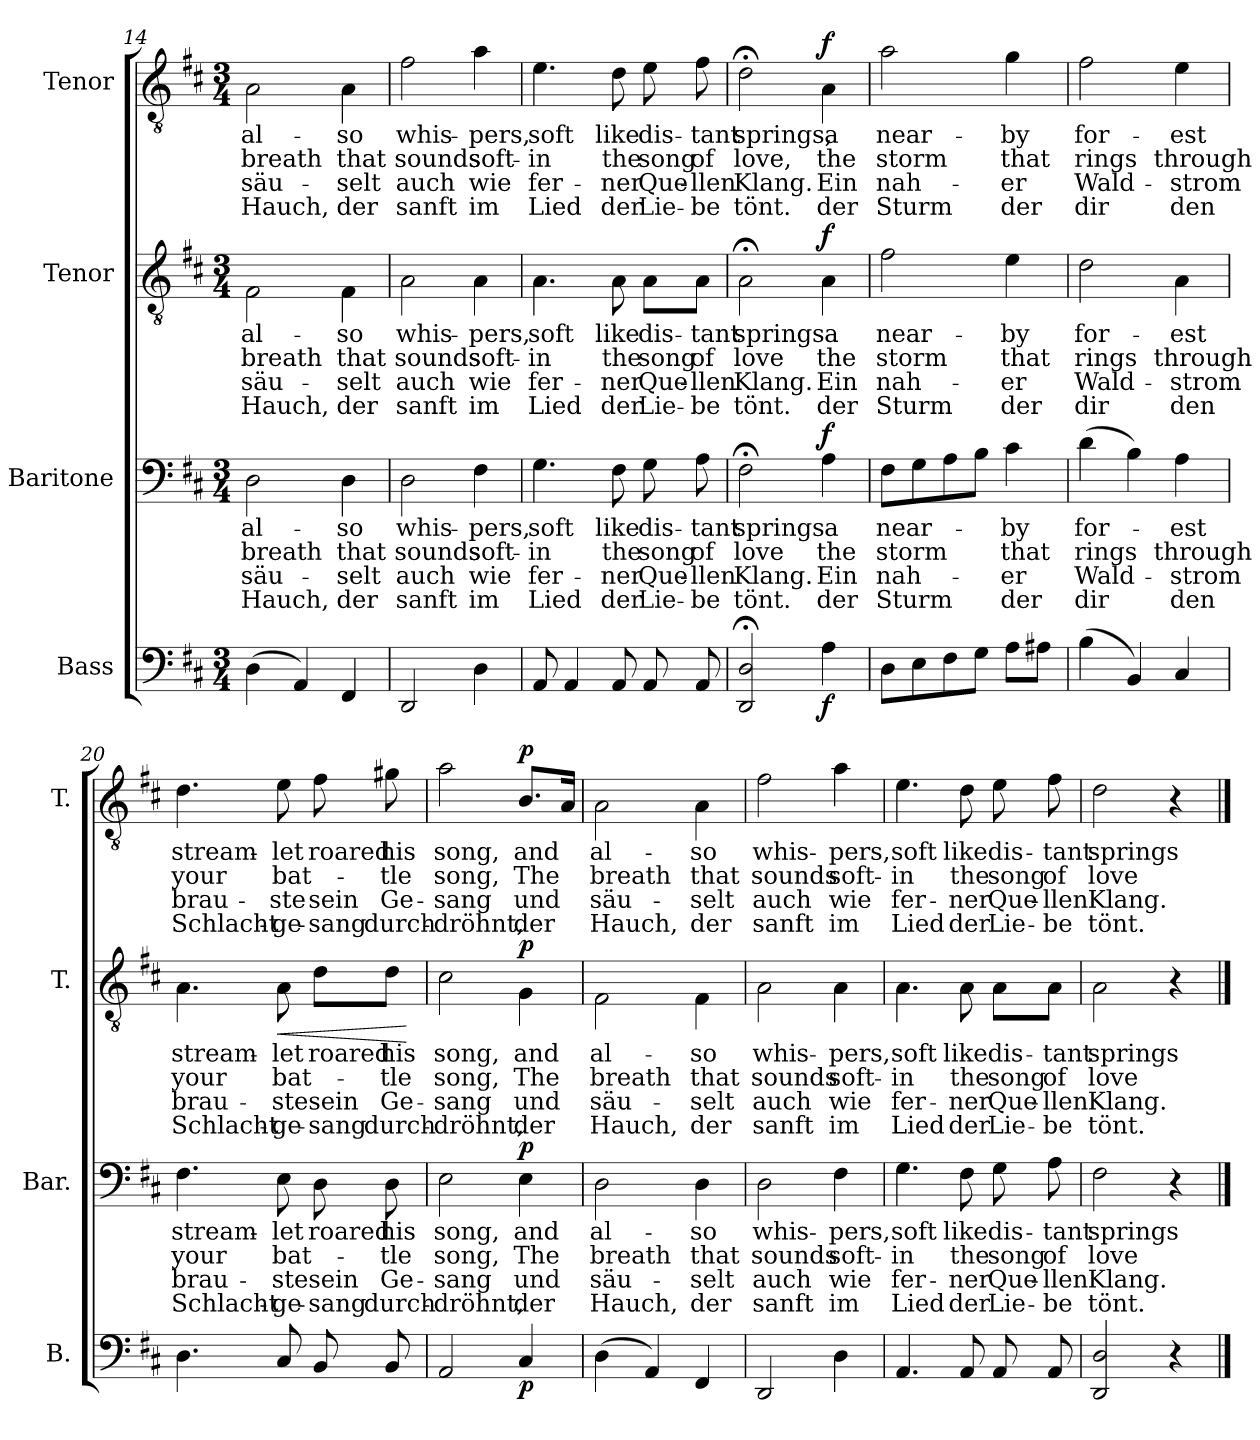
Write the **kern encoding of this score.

**kern	**dynam	**kern	**text	**text	**text	**text	**dynam	**kern	**text	**text	**text	**text	**dynam	**kern	**text	**text	**text	**text	**dynam
*part4	*part4	*part3	*part3	*part3	*part3	*part3	*part3	*part2	*part2	*part2	*part2	*part2	*part2	*part1	*part1	*part1	*part1	*part1	*part1
*staff4	*staff4	*staff3	*staff3	*staff3	*staff3	*staff3	*staff3	*staff2	*staff2	*staff2	*staff2	*staff2	*staff2	*staff1	*staff1	*staff1	*staff1	*staff1	*staff1
*I"Bass	*	*I"Baritone	*	*	*	*	*	*I"Tenor	*	*	*	*	*	*I"Tenor	*	*	*	*	*
*I'B.	*	*I'Bar.	*	*	*	*	*	*I'T.	*	*	*	*	*	*I'T.	*	*	*	*	*
*clefF4	*	*clefF4	*	*	*	*	*	*clefGv2	*	*	*	*	*	*clefGv2	*	*	*	*	*
*k[f#c#]	*	*k[f#c#]	*	*	*	*	*	*k[f#c#]	*	*	*	*	*	*k[f#c#]	*	*	*	*	*
*D:	*	*D:	*	*	*	*	*	*D:	*	*	*	*	*	*D:	*	*	*	*	*
*M3/4	*	*M3/4	*	*	*	*	*	*M3/4	*	*	*	*	*	*M3/4	*	*	*	*	*
=14	=14	=14	=14	=14	=14	=14	=14	=14	=14	=14	=14	=14	=14	=14	=14	=14	=14	=14	=14
!	!	!	!LO:LY:b	!LO:LY:b	!LO:LY:b	!LO:LY:b	!	!	!LO:LY:b	!LO:LY:b	!LO:LY:b	!LO:LY:b	!	!	!LO:LY:b	!LO:LY:b	!LO:LY:b	!LO:LY:b	!
(4D\	.	2D\	al-	breath	säu-	Hauch,	.	2F#\	al-	breath	säu-	Hauch,	.	2A\	al-	breath	säu-	Hauch,	.
4AA/)	.	.	.	.	.	.	.	.	.	.	.	.	.	.	.	.	.	.	.
!	!	!	!LO:LY:b	!LO:LY:b	!LO:LY:b	!LO:LY:b	!	!	!LO:LY:b	!LO:LY:b	!LO:LY:b	!LO:LY:b	!	!	!LO:LY:b	!LO:LY:b	!LO:LY:b	!LO:LY:b	!
4FF#/	.	4D\	-so	that	-selt	der	.	4F#\	-so	that	-selt	der	.	4A\	-so	that	-selt	der	.
=15	=15	=15	=15	=15	=15	=15	=15	=15	=15	=15	=15	=15	=15	=15	=15	=15	=15	=15	=15
!	!	!	!LO:LY:b	!LO:LY:b	!LO:LY:b	!LO:LY:b	!	!	!LO:LY:b	!LO:LY:b	!LO:LY:b	!LO:LY:b	!	!	!LO:LY:b	!LO:LY:b	!LO:LY:b	!LO:LY:b	!
2DD/	.	2D\	whis-	sounds	auch	sanft	.	2A\	whis-	sounds	auch	sanft	.	2f#\	whis-	sounds	auch	sanft	.
!	!	!	!LO:LY:b	!LO:LY:b	!LO:LY:b	!LO:LY:b	!	!	!LO:LY:b	!LO:LY:b	!LO:LY:b	!LO:LY:b	!	!	!LO:LY:b	!LO:LY:b	!LO:LY:b	!LO:LY:b	!
4D\	.	4F#\	-pers,	soft-	wie	im	.	4A\	-pers,	soft-	wie	im	.	4a\	-pers,	soft-	wie	im	.
=16	=16	=16	=16	=16	=16	=16	=16	=16	=16	=16	=16	=16	=16	=16	=16	=16	=16	=16	=16
!	!	!	!LO:LY:b	!LO:LY:b	!LO:LY:b	!LO:LY:b	!	!	!LO:LY:b	!LO:LY:b	!LO:LY:b	!LO:LY:b	!	!	!LO:LY:b	!LO:LY:b	!LO:LY:b	!LO:LY:b	!
8AA/	.	4.G\	soft	-in	fer-	Lied	.	4.A\	soft	-in	fer-	Lied	.	4.e\	soft	-in	fer-	Lied	.
4AA/	.	.	.	.	.	.	.	.	.	.	.	.	.	.	.	.	.	.	.
!	!	!	!LO:LY:b	!LO:LY:b	!LO:LY:b	!LO:LY:b	!	!	!LO:LY:b	!LO:LY:b	!LO:LY:b	!LO:LY:b	!	!	!LO:LY:b	!LO:LY:b	!LO:LY:b	!LO:LY:b	!
8AA/	.	8F#\	like	the	-ner	der	.	8A\	like	the	-ner	der	.	8d\	like	the	-ner	der	.
!	!	!	!LO:LY:b	!LO:LY:b	!LO:LY:b	!LO:LY:b	!	!	!LO:LY:b	!LO:LY:b	!LO:LY:b	!LO:LY:b	!	!	!LO:LY:b	!LO:LY:b	!LO:LY:b	!LO:LY:b	!
8AA/	.	8G\	dis-	song	Que-	Lie-	.	8A\L	dis-	song	Que-	Lie-	.	8e\	dis-	song	Que-	Lie-	.
!	!	!	!LO:LY:b	!LO:LY:b	!LO:LY:b	!LO:LY:b	!	!	!LO:LY:b	!LO:LY:b	!LO:LY:b	!LO:LY:b	!	!	!LO:LY:b	!LO:LY:b	!LO:LY:b	!LO:LY:b	!
8AA/	.	8A\	-tant	of	-llen	-be	.	8A\J	-tant	of	-llen	-be	.	8f#\	-tant	of	-llen	-be	.
=17	=17	=17	=17	=17	=17	=17	=17	=17	=17	=17	=17	=17	=17	=17	=17	=17	=17	=17	=17
!	!	!	!LO:LY:b	!LO:LY:b	!LO:LY:b	!LO:LY:b	!	!	!LO:LY:b	!LO:LY:b	!LO:LY:b	!LO:LY:b	!	!	!LO:LY:b	!LO:LY:b	!LO:LY:b	!LO:LY:b	!
2DD/;< 2D/;<	.	2F#;<\	springs	love	Klang.	tönt.	.	2A;<\	springs	love	Klang.	tönt.	.	2d;<\	springs,	love,	Klang.	tönt.	.
!	!LO:DY:b	!	!LO:LY:b	!LO:LY:b	!LO:LY:b	!LO:LY:b	!LO:DY:b	!	!LO:LY:b	!LO:LY:b	!LO:LY:b	!LO:LY:b	!LO:DY:b	!	!LO:LY:b	!LO:LY:b	!LO:LY:b	!LO:LY:b	!LO:DY:b
4A\	f	4A\	a	the	Ein	der	f	4A\	a	the	Ein	der	f	4A\	a	the	Ein	der	f
=18	=18	=18	=18	=18	=18	=18	=18	=18	=18	=18	=18	=18	=18	=18	=18	=18	=18	=18	=18
!	!	!	!LO:LY:b	!LO:LY:b	!LO:LY:b	!LO:LY:b	!	!	!LO:LY:b	!LO:LY:b	!LO:LY:b	!LO:LY:b	!	!	!LO:LY:b	!LO:LY:b	!LO:LY:b	!LO:LY:b	!
8D\L	.	8F#\L	near-	storm	nah-	Sturm	.	2f#\	near-	storm	nah-	Sturm	.	2a\	near-	storm	nah-	Sturm	.
8E\	.	8G\	.	.	.	.	.	.	.	.	.	.	.	.	.	.	.	.	.
8F#\	.	8A\	.	.	.	.	.	.	.	.	.	.	.	.	.	.	.	.	.
8G\J	.	8B\J	.	.	.	.	.	.	.	.	.	.	.	.	.	.	.	.	.
!	!	!	!LO:LY:b	!LO:LY:b	!LO:LY:b	!LO:LY:b	!	!	!LO:LY:b	!LO:LY:b	!LO:LY:b	!LO:LY:b	!	!	!LO:LY:b	!LO:LY:b	!LO:LY:b	!LO:LY:b	!
8A\L	.	4c#\	-by	that	-er	der	.	4e\	-by	that	-er	der	.	4g\	-by	that	-er	der	.
8A#X\J	.	.	.	.	.	.	.	.	.	.	.	.	.	.	.	.	.	.	.
=19	=19	=19	=19	=19	=19	=19	=19	=19	=19	=19	=19	=19	=19	=19	=19	=19	=19	=19	=19
!	!	!	!LO:LY:b	!LO:LY:b	!LO:LY:b	!LO:LY:b	!	!	!LO:LY:b	!LO:LY:b	!LO:LY:b	!LO:LY:b	!	!	!LO:LY:b	!LO:LY:b	!LO:LY:b	!LO:LY:b	!
(4B\	.	(4d\	for-	rings	Wald-	dir	.	2d\	for-	rings	Wald-	dir	.	2f#\	for-	rings	Wald-	dir	.
4BB/)	.	4B\)	.	.	.	.	.	.	.	.	.	.	.	.	.	.	.	.	.
!	!	!	!LO:LY:b	!LO:LY:b	!LO:LY:b	!LO:LY:b	!	!	!LO:LY:b	!LO:LY:b	!LO:LY:b	!LO:LY:b	!	!	!LO:LY:b	!LO:LY:b	!LO:LY:b	!LO:LY:b	!
4C#/	.	4A\	-est	through	-strom	den	.	4A\	-est	through	-strom	den	.	4e\	-est	through	-strom	den	.
!!LO:PB:g=z
=20	=20	=20	=20	=20	=20	=20	=20	=20	=20	=20	=20	=20	=20	=20	=20	=20	=20	=20	=20
!	!	!	!LO:LY:b	!LO:LY:b	!LO:LY:b	!LO:LY:b	!	!	!LO:LY:b	!LO:LY:b	!LO:LY:b	!LO:LY:b	!	!	!LO:LY:b	!LO:LY:b	!LO:LY:b	!LO:LY:b	!
4.D\	.	4.F#\	stream-	your	brau-	Schlacht-	.	4.A\	stream-	your	brau-	Schlacht-	.	4.d\	stream-	your	brau-	Schlacht-	.
!	!	!	!LO:LY:b	!LO:LY:b	!LO:LY:b	!LO:LY:b	!	!	!LO:LY:b	!LO:LY:b	!LO:LY:b	!LO:LY:b	!LO:HP:b	!	!LO:LY:b	!LO:LY:b	!LO:LY:b	!LO:LY:b	!
8C#/	.	8E\	-let	bat-	-ste	-ge-	.	8A\	-let	bat-	-ste	-ge-	<	8e\	-let	bat-	-ste	-ge-	.
!	!	!	!LO:LY:b	!	!LO:LY:b	!LO:LY:b	!	!	!LO:LY:b	!	!LO:LY:b	!LO:LY:b	!	!	!LO:LY:b	!	!LO:LY:b	!LO:LY:b	!
8BB/	.	8D\	roared	.	sein	-sang	.	8d\L	roared	.	sein	-sang	.	8f#\	roared	.	sein	-sang	.
!	!	!	!LO:LY:b	!LO:LY:b	!LO:LY:b	!LO:LY:b	!	!	!LO:LY:b	!LO:LY:b	!LO:LY:b	!LO:LY:b	!	!	!LO:LY:b	!LO:LY:b	!LO:LY:b	!LO:LY:b	!
8BB/	.	8D\	his	-tle	Ge-	durch-	.	8d\J	his	-tle	Ge-	durch-	.	8g#X\	his	-tle	Ge-	durch-	.
.	.	.	.	.	.	.	.	.	.	.	.	.	[	.	.	.	.	.	.
=21	=21	=21	=21	=21	=21	=21	=21	=21	=21	=21	=21	=21	=21	=21	=21	=21	=21	=21	=21
!	!	!	!LO:LY:b	!LO:LY:b	!LO:LY:b	!LO:LY:b	!	!	!LO:LY:b	!LO:LY:b	!LO:LY:b	!LO:LY:b	!	!	!LO:LY:b	!LO:LY:b	!LO:LY:b	!LO:LY:b	!
2AA/	.	2E\	song,	song,	-sang	-dröhnt,	.	2c#\	song,	song,	-sang	-dröhnt,	.	2a\	song,	song,	-sang	-dröhnt,	.
!	!LO:DY:b	!	!LO:LY:b	!LO:LY:b	!LO:LY:b	!LO:LY:b	!LO:DY:b	!	!LO:LY:b	!LO:LY:b	!LO:LY:b	!LO:LY:b	!LO:DY:b	!	!LO:LY:b	!LO:LY:b	!LO:LY:b	!LO:LY:b	!LO:DY:b
4C#/	p	4E\	and	The	und	der	p	4G\	and	The	und	der	p	8.B/L	and	The	und	der	p
.	.	.	.	.	.	.	.	.	.	.	.	.	.	16A/Jk	.	.	.	.	.
=22	=22	=22	=22	=22	=22	=22	=22	=22	=22	=22	=22	=22	=22	=22	=22	=22	=22	=22	=22
!	!	!	!LO:LY:b	!LO:LY:b	!LO:LY:b	!LO:LY:b	!	!	!LO:LY:b	!LO:LY:b	!LO:LY:b	!LO:LY:b	!	!	!LO:LY:b	!LO:LY:b	!LO:LY:b	!LO:LY:b	!
(4D\	.	2D\	al-	breath	säu-	Hauch,	.	2F#\	al-	breath	säu-	Hauch,	.	2A\	al-	breath	säu-	Hauch,	.
4AA/)	.	.	.	.	.	.	.	.	.	.	.	.	.	.	.	.	.	.	.
!	!	!	!LO:LY:b	!LO:LY:b	!LO:LY:b	!LO:LY:b	!	!	!LO:LY:b	!LO:LY:b	!LO:LY:b	!LO:LY:b	!	!	!LO:LY:b	!LO:LY:b	!LO:LY:b	!LO:LY:b	!
4FF#/	.	4D\	-so	that	-selt	der	.	4F#\	-so	that	-selt	der	.	4A\	-so	that	-selt	der	.
=23	=23	=23	=23	=23	=23	=23	=23	=23	=23	=23	=23	=23	=23	=23	=23	=23	=23	=23	=23
!	!	!	!LO:LY:b	!LO:LY:b	!LO:LY:b	!LO:LY:b	!	!	!LO:LY:b	!LO:LY:b	!LO:LY:b	!LO:LY:b	!	!	!LO:LY:b	!LO:LY:b	!LO:LY:b	!LO:LY:b	!
2DD/	.	2D\	whis-	sounds	auch	sanft	.	2A\	whis-	sounds	auch	sanft	.	2f#\	whis-	sounds	auch	sanft	.
!	!	!	!LO:LY:b	!LO:LY:b	!LO:LY:b	!LO:LY:b	!	!	!LO:LY:b	!LO:LY:b	!LO:LY:b	!LO:LY:b	!	!	!LO:LY:b	!LO:LY:b	!LO:LY:b	!LO:LY:b	!
4D\	.	4F#\	-pers,	soft-	wie	im	.	4A\	-pers,	soft-	wie	im	.	4a\	-pers,	soft-	wie	im	.
=24	=24	=24	=24	=24	=24	=24	=24	=24	=24	=24	=24	=24	=24	=24	=24	=24	=24	=24	=24
!	!	!	!LO:LY:b	!LO:LY:b	!LO:LY:b	!LO:LY:b	!	!	!LO:LY:b	!LO:LY:b	!LO:LY:b	!LO:LY:b	!	!	!LO:LY:b	!LO:LY:b	!LO:LY:b	!LO:LY:b	!
4.AA/	.	4.G\	soft	-in	fer-	Lied	.	4.A\	soft	-in	fer-	Lied	.	4.e\	soft	-in	fer-	Lied	.
!	!	!	!LO:LY:b	!LO:LY:b	!LO:LY:b	!LO:LY:b	!	!	!LO:LY:b	!LO:LY:b	!LO:LY:b	!LO:LY:b	!	!	!LO:LY:b	!LO:LY:b	!LO:LY:b	!LO:LY:b	!
8AA/	.	8F#\	like	the	-ner	der	.	8A\	like	the	-ner	der	.	8d\	like	the	-ner	der	.
!	!	!	!LO:LY:b	!LO:LY:b	!LO:LY:b	!LO:LY:b	!	!	!LO:LY:b	!LO:LY:b	!LO:LY:b	!LO:LY:b	!	!	!LO:LY:b	!LO:LY:b	!LO:LY:b	!LO:LY:b	!
8AA/	.	8G\	dis-	song	Que-	Lie-	.	8A\L	dis-	song	Que-	Lie-	.	8e\	dis-	song	Que-	Lie-	.
!	!	!	!LO:LY:b	!LO:LY:b	!LO:LY:b	!LO:LY:b	!	!	!LO:LY:b	!LO:LY:b	!LO:LY:b	!LO:LY:b	!	!	!LO:LY:b	!LO:LY:b	!LO:LY:b	!LO:LY:b	!
8AA/	.	8A\	-tant	of	-llen	-be	.	8A\J	-tant	of	-llen	-be	.	8f#\	-tant	of	-llen	-be	.
=25	=25	=25	=25	=25	=25	=25	=25	=25	=25	=25	=25	=25	=25	=25	=25	=25	=25	=25	=25
!	!	!	!LO:LY:b	!LO:LY:b	!LO:LY:b	!LO:LY:b	!	!	!LO:LY:b	!LO:LY:b	!LO:LY:b	!LO:LY:b	!	!	!LO:LY:b	!LO:LY:b	!LO:LY:b	!LO:LY:b	!
2DD/ 2D/	.	2F#\	springs	love	Klang.	tönt.	.	2A\	springs	love	Klang.	tönt.	.	2d\	springs	love	Klang.	tönt.	.
4r	.	4r	.	.	.	.	.	4r	.	.	.	.	.	4r	.	.	.	.	.
==	==	==	==	==	==	==	==	==	==	==	==	==	==	==	==	==	==	==	==
*-	*-	*-	*-	*-	*-	*-	*-	*-	*-	*-	*-	*-	*-	*-	*-	*-	*-	*-	*-
